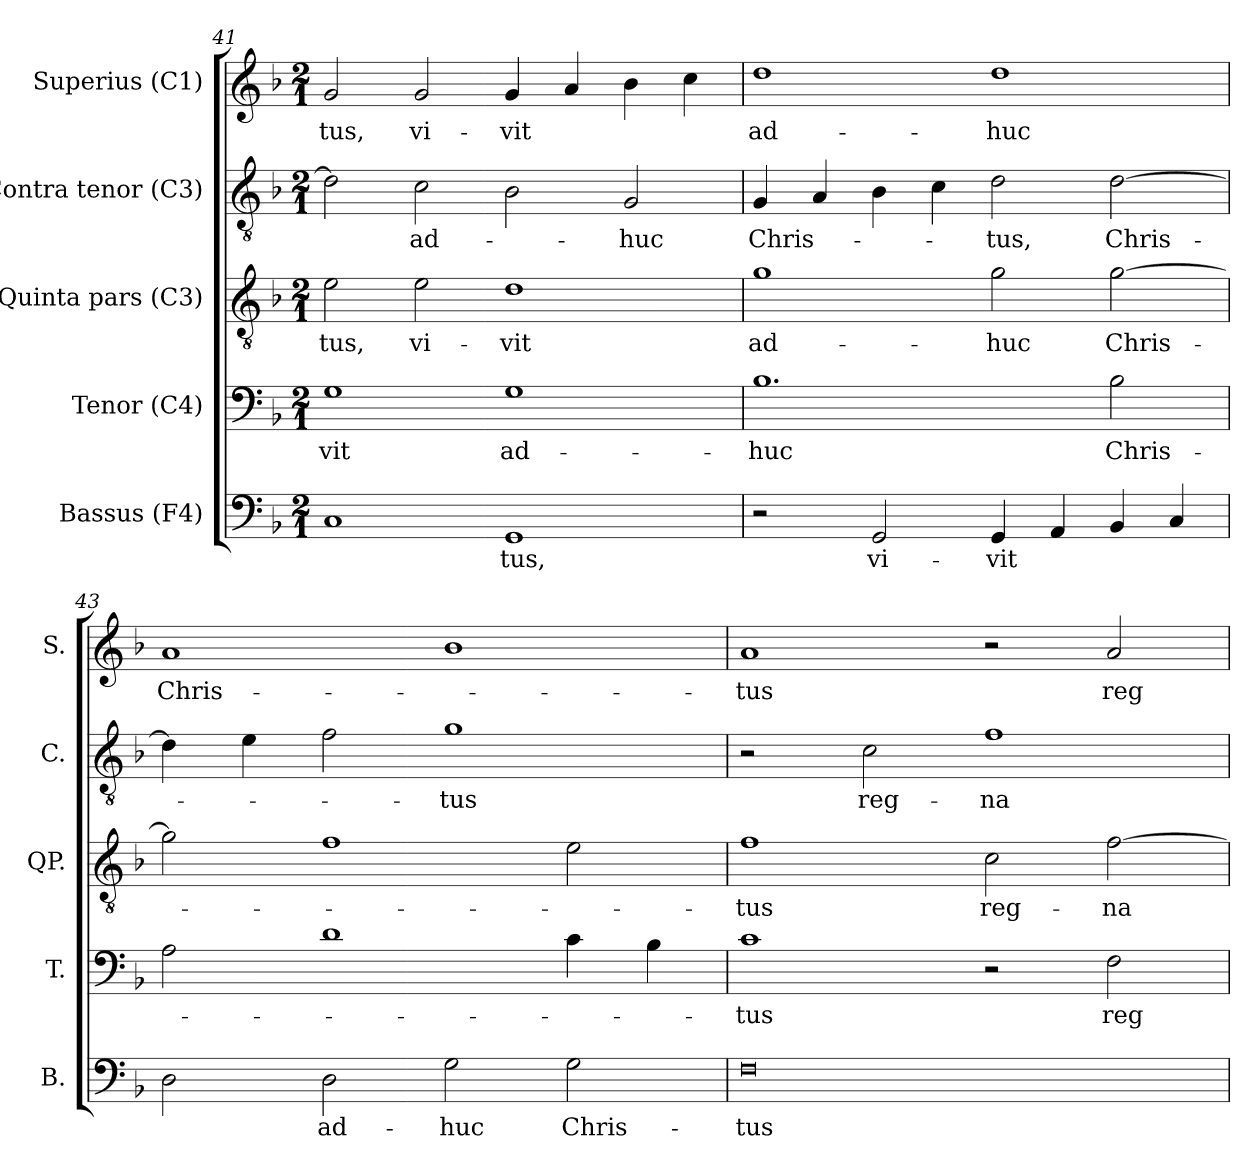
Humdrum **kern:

**kern	**text	**kern	**text	**kern	**text	**kern	**text	**kern	**text
*part5	*part5	*part4	*part4	*part3	*part3	*part2	*part2	*part1	*part1
*staff5	*staff5	*staff4	*staff4	*staff3	*staff3	*staff2	*staff2	*staff1	*staff1
*I"Bassus (F4)	*	*I"Tenor (C4)	*	*I"Quinta pars (C3)	*	*I"Contra tenor (C3)	*	*I"Superius (C1)	*
*I'B.	*	*I'T.	*	*I'QP.	*	*I'C.	*	*I'S.	*
!!LO:LB:g=z
*clefF4	*	*clefF4	*	*clefGv2	*	*clefGv2	*	*clefG2	*
*	*	*ITrd7c12	*	*ITrd7c12	*	*ITrd7c12	*	*	*
*k[b-]	*	*k[b-]	*	*k[b-]	*	*k[b-]	*	*k[b-]	*
*F:	*	*F:	*	*F:	*	*F:	*	*F:	*
*M2/1	*	*M2/1	*	*M2/1	*	*M2/1	*	*M2/1	*
=41	=41	=41	=41	=41	=41	=41	=41	=41	=41
!	!	!	!LO:LY:b:color=#000000	!	!	!	!	!	!
!	!	!	!	!	!LO:LY:b:color=#000000	!	!	!	!
!	!	!	!	!	!	!	!	!	!LO:LY:b:color=#000000
1Ci	.	1GGi	-vit	2Ei\	-tus,	2Di\]	.	2gi/	-tus,
!	!	!	!	!	!LO:LY:b:color=#000000	!	!	!	!
!	!	!	!	!	!	!	!LO:LY:b:color=#000000	!	!
!	!	!	!	!	!	!	!	!	!LO:LY:b:color=#000000
.	.	.	.	2Ei\	vi-	2Ci\	ad-	2gi/	vi-
!	!LO:LY:b:color=#000000	!	!	!	!	!	!	!	!
!	!	!	!LO:LY:b:color=#000000	!	!	!	!	!	!
!	!	!	!	!	!LO:LY:b:color=#000000	!	!	!	!
!	!	!	!	!	!	!	!	!	!LO:LY:b:color=#000000
1GGi	-tus,	1GGi	ad-	1Di	-vit	2BB-i\	.	4gi/	-vit
.	.	.	.	.	.	.	.	4ai/	.
!	!	!	!	!	!	!	!LO:LY:b:color=#000000	!	!
.	.	.	.	.	.	2GGi/	-huc	4b-i\	.
.	.	.	.	.	.	.	.	4cci\	.
=42	=42	=42	=42	=42	=42	=42	=42	=42	=42
!	!	!	!LO:LY:b:color=#000000	!	!	!	!	!	!
!	!	!	!	!	!LO:LY:b:color=#000000	!	!	!	!
!	!	!	!	!	!	!	!LO:LY:b:color=#000000	!	!
!	!	!	!	!	!	!	!	!	!LO:LY:b:color=#000000
2r	.	1.BB-i	-huc	1Gi	ad-	4GGi/	Chris-	1ddi	ad-
.	.	.	.	.	.	4AAi/	.	.	.
!	!LO:LY:b:color=#000000	!	!	!	!	!	!	!	!
2GGi/	vi-	.	.	.	.	4BB-i\	.	.	.
.	.	.	.	.	.	4Ci\	.	.	.
!	!LO:LY:b:color=#000000	!	!	!	!	!	!	!	!
!	!	!	!	!	!LO:LY:b:color=#000000	!	!	!	!
!	!	!	!	!	!	!	!LO:LY:b:color=#000000	!	!
!	!	!	!	!	!	!	!	!	!LO:LY:b:color=#000000
4GGi/	-vit	.	.	2Gi\	-huc	2Di\	-tus,	1ddi	-huc
4AAi/	.	.	.	.	.	.	.	.	.
!	!	!	!LO:LY:b:color=#000000	!	!	!	!	!	!
!	!	!	!	!	!LO:LY:b:color=#000000	!	!	!	!
!	!	!	!	!	!	!	!LO:LY:b:color=#000000	!	!
4BB-i/	.	2BB-i\	Chris-	[2Gi\	Chris-	[2Di\	Chris-	.	.
4Ci/	.	.	.	.	.	.	.	.	.
=43	=43	=43	=43	=43	=43	=43	=43	=43	=43
!	!	!	!	!	!	!	!	!	!LO:LY:b:color=#000000
2Di\	.	2AAi\	.	2Gi\]	.	4Di\]	.	1ai	Chris-
.	.	.	.	.	.	4Ei\	.	.	.
!	!LO:LY:b:color=#000000	!	!	!	!	!	!	!	!
2Di\	ad-	1Di	.	1Fi	.	2Fi\	.	.	.
!	!LO:LY:b:color=#000000	!	!	!	!	!	!	!	!
!	!	!	!	!	!	!	!LO:LY:b:color=#000000	!	!
2Gi\	-huc	.	.	.	.	1Gi	-tus	1b-i	.
!	!LO:LY:b:color=#000000	!	!	!	!	!	!	!	!
2Gi\	Chris-	4Ci\	.	2Ei\	.	.	.	.	.
.	.	4BB-i\	.	.	.	.	.	.	.
=44	=44	=44	=44	=44	=44	=44	=44	=44	=44
!	!LO:LY:b:color=#000000	!	!	!	!	!	!	!	!
!	!	!	!LO:LY:b:color=#000000	!	!	!	!	!	!
!	!	!	!	!	!LO:LY:b:color=#000000	!	!	!	!
!	!	!	!	!	!	!	!	!	!LO:LY:b:color=#000000
0Fi	-tus	1Ci	-tus	1Fi	-tus	2r	.	1ai	-tus
!	!	!	!	!	!	!	!LO:LY:b:color=#000000	!	!
.	.	.	.	.	.	2Ci\	reg-	.	.
!	!	!	!	!	!LO:LY:b:color=#000000	!	!	!	!
!	!	!	!	!	!	!	!LO:LY:b:color=#000000	!	!
.	.	2r	.	2Ci\	reg-	1Fi	-na-	2r	.
!	!	!	!LO:LY:b:color=#000000	!	!	!	!	!	!
!	!	!	!	!	!LO:LY:b:color=#000000	!	!	!	!
!	!	!	!	!	!	!	!	!	!LO:LY:b:color=#000000
.	.	2FFi\	reg-	[2Fi\	-na-	.	.	2ai/	reg-
=	=	=	=	=	=	=	=	=	=
*-	*-	*-	*-	*-	*-	*-	*-	*-	*-
